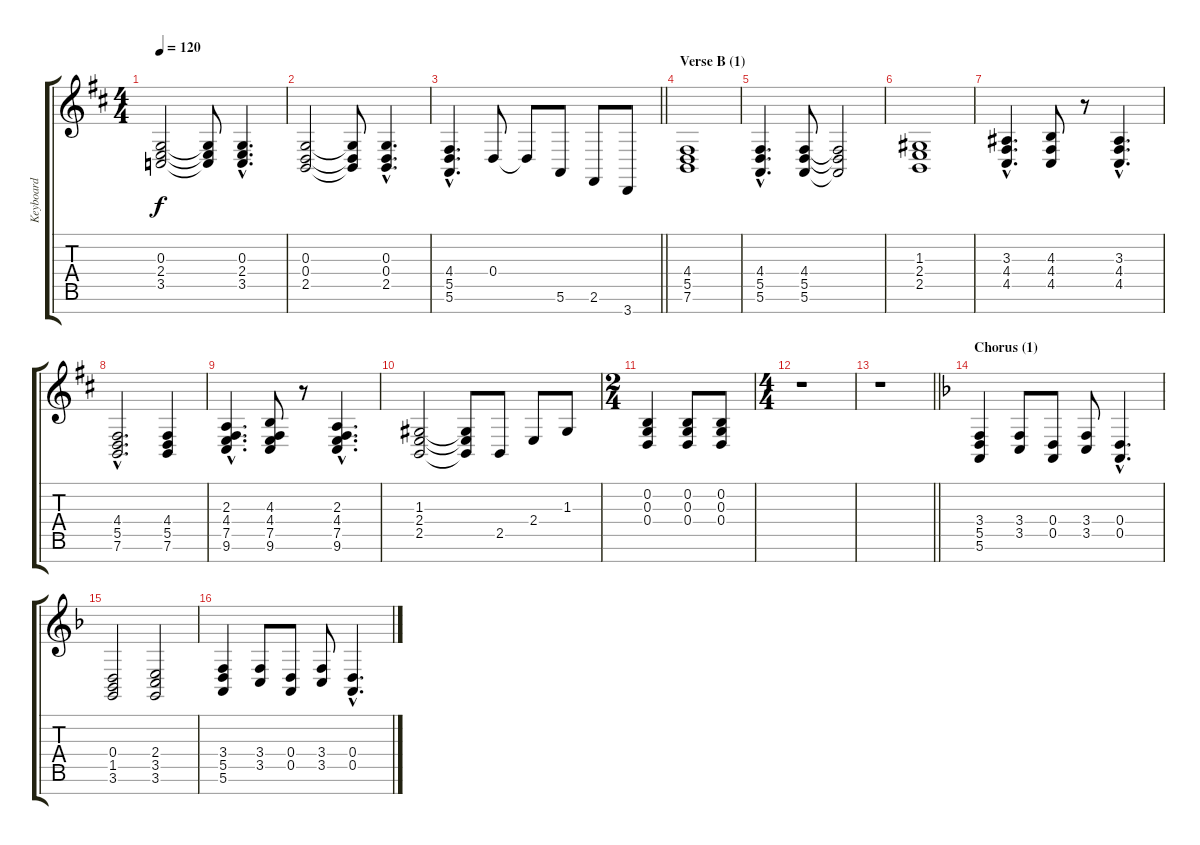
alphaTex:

\track ("Keyboard" "Keyboard") {instrument brightacousticpiano}
\staff {score tabs}
\tuning (E4 B3 G3 D3 A2 E2 B1) {hide}
\ts (4 4)
\tempo 120
\clef g2
\ks d
(0.3 2.4 3.5).2{dy f} (0.3{t} 2.4{t} 3.5{t}).8 (0.3{hac} 2.4{hac} 3.5{hac}).4{d} |
(0.3 0.4 2.5).2 (0.3{t} 0.4{t} 2.5{t}).8 (0.3{hac} 0.4{hac} 2.5{hac}).4{d} |
\barLineRight lightlight
(4.4{hac} 5.5{hac} 5.6{hac}).4{d} 0.4.8 0.4{t}.8 5.6.8 2.6.8 3.7.8 |
\section ("" "Verse B (1)")
(4.4 5.5 7.6).1 |
(4.4{hac} 5.5{hac} 5.6{hac}).4{d} (4.4 5.5 5.6).8 (4.4{t} 5.5{t} 5.6{t}).2 |
(1.3 2.4 2.5).1 |
(3.3{hac} 4.4{hac} 4.5{hac}).4{d} (4.3 4.4 4.5).8 r.8 (3.3{hac} 4.4{hac} 4.5{hac}).4{d} |
(4.4{hac} 5.5{hac} 7.6{hac}).2{d} (4.4 5.5 7.6).4 |
(2.3{hac} 4.4{hac} 7.5{hac} 9.6{hac}).4{d} (4.3 4.4 7.5 9.6).8 r.8 (2.3{hac} 4.4{hac} 7.5{hac} 9.6{hac}).4{d} |
(1.3 2.4 2.5).2 (1.3{t} 2.4{t} 2.5{t}).8 2.5.8 2.4.8 1.3.8 |
\ts (2 4)
(0.2 0.3 0.4).4 (0.2 0.3 0.4).8 (0.2 0.3 0.4).8 |
\ts (4 4)
r.1 |
\barLineRight lightlight
r.1 |
\section ("" "Chorus (1)")
\ks dminor
(3.4 5.5 5.6).4 (3.4 3.5).8 (0.4 0.5).8 (3.4 3.5).8 (0.4{hac} 0.5{hac}).4{d} |
(0.4 1.5 3.6).2 (2.4 3.5 3.6).2 |
(3.4 5.5 5.6).4 (3.4 3.5).8 (0.4 0.5).8 (3.4 3.5).8 (0.4{hac} 0.5{hac}).4{d}
